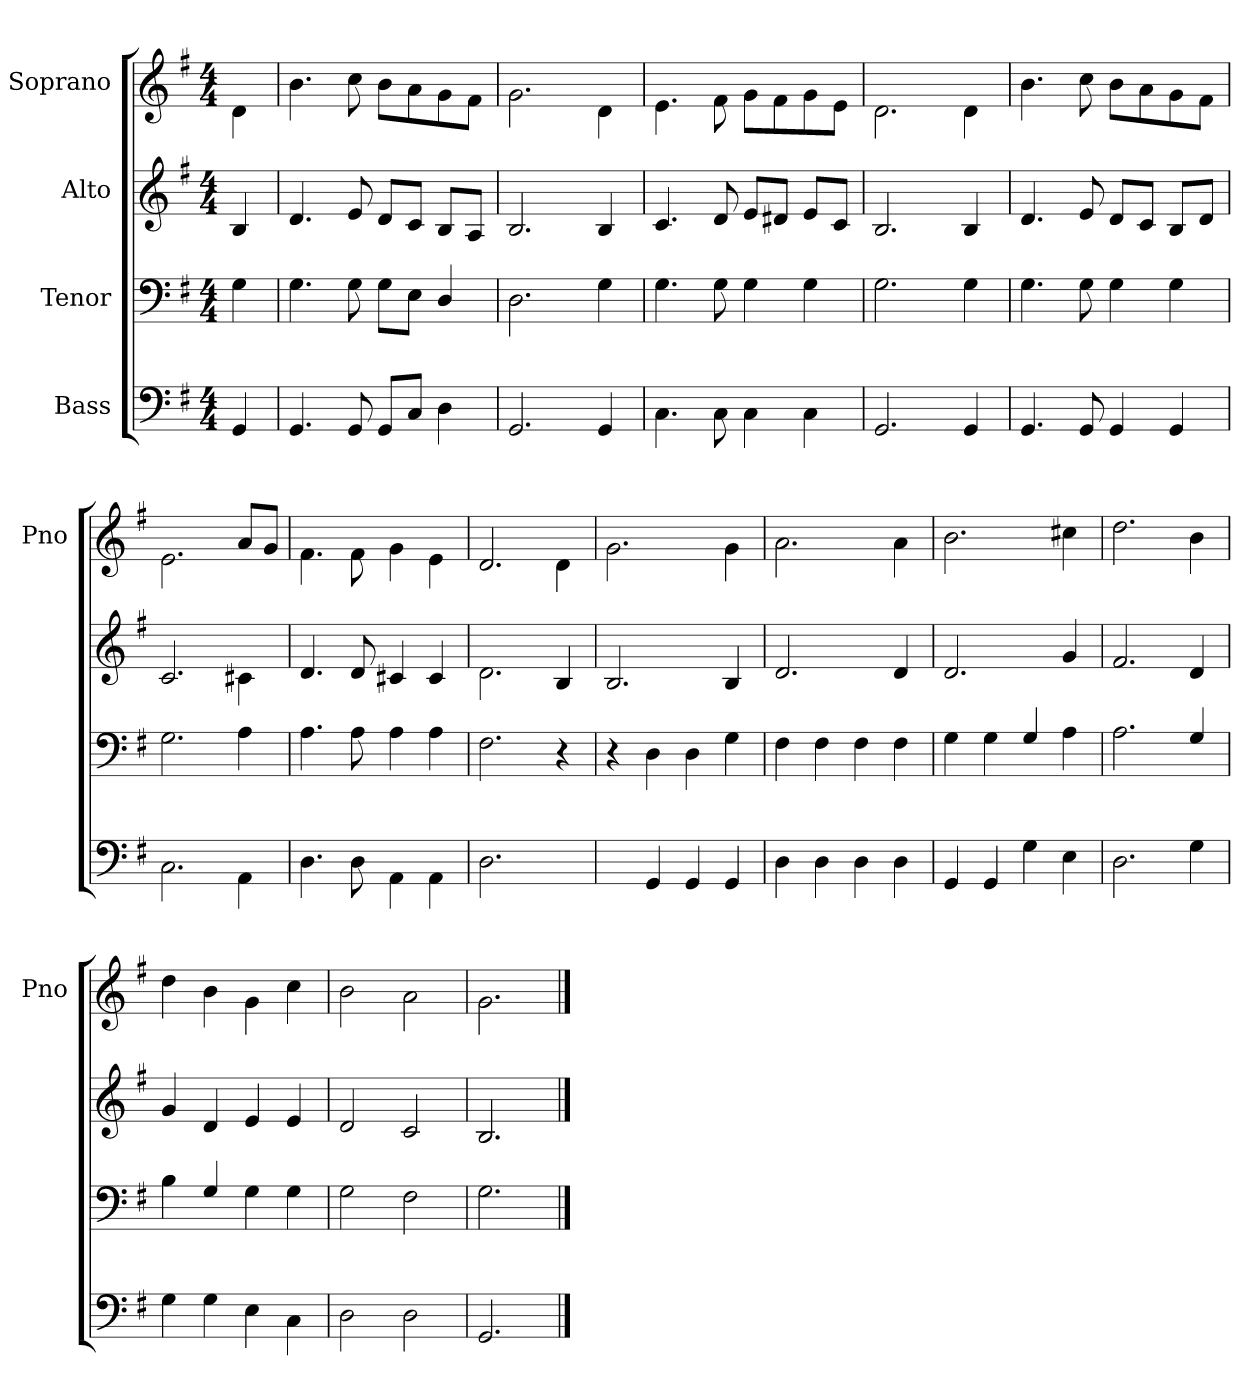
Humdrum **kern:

**kern	**kern	**kern	**kern
*part4	*part3	*part2	*part1
*staff4	*staff3	*staff2	*staff1
*I"Bass	*I"Tenor	*I"Alto	*I"Soprano
*	*	*	*I'Pno
*clefF4	*clefF4	*clefG2	*clefG2
*k[f#]	*k[f#]	*k[f#]	*k[f#]
*G:	*G:	*G:	*G:
*M4/4	*M4/4	*M4/4	*M4/4
=	=	=	=
4GG/	4G\	4B/	4d\
=	=	=	=
4.GG/	4.G\	4.d/	4.b\
8GG/	8G\	8e/	8cc\
8GG/L	8G\L	8d/L	8b\L
8C/J	8E\J	8c/J	8a\
4D\	4D/	8B/L	8g\
.	.	8A/J	8f#\J
=	=	=	=
2.GG/	2.D\	2.B/	2.g\
4GG/	4G\	4B/	4d\
=	=	=	=
4.C\	4.G\	4.c/	4.e\
8C\	8G\	8d/	8f#\
4C\	4G\	8e/L	8g\L
.	.	8d#X/J	8f#\
4C\	4G\	8e/L	8g\
.	.	8c/J	8e\J
=	=	=	=
2.GG/	2.G\	2.B/	2.d\
4GG/	4G\	4B/	4d\
=	=	=	=
4.GG/	4.G\	4.d/	4.b\
8GG/	8G\	8e/	8cc\
4GG/	4G\	8d/L	8b\L
.	.	8c/J	8a\
4GG/	4G\	8B/L	8g\
.	.	8d/J	8f#\J
=	=	=	=
2.C\	2.G\	2.c/	2.e\
4AA\	4A\	4c#X\	8a/L
.	.	.	8g/J
=	=	=	=
4.D\	4.A\	4.d/	4.f#\
8D\	8A\	8d/	8f#\
4AA\	4A\	4c#X/	4g\
4AA\	4A\	4c#/	4e\
=	=	=	=
2.D\	2.F#\	2.d\	2.d/
4ryy	4r	4B/	4d\
=	=	=	=
4ryy	4r	2.B/	2.g\
4GG/	4D\	.	.
4GG/	4D\	.	.
4GG/	4G\	4B/	4g\
=	=	=	=
4D\	4F#\	2.d/	2.a\
4D\	4F#\	.	.
4D\	4F#\	.	.
4D\	4F#\	4d/	4a\
=	=	=	=
4GG/	4G\	2.d/	2.b\
4GG/	4G\	.	.
4G\	4G/	.	.
4E\	4A\	4g/	4cc#X\
=	=	=	=
2.D\	2.A\	2.f#/	2.dd\
4G\	4G/	4d/	4b\
=	=	=	=
4G\	4B\	4g/	4dd\
4G\	4G/	4d/	4b\
4E\	4G\	4e/	4g\
4C\	4G\	4e/	4cc\
=	=	=	=
2D\	2G\	2d/	2b\
2D\	2F#\	2c/	2a\
=	=	=	=
2.GG/	2.G\	2.B/	2.g\
==	==	==	==
*-	*-	*-	*-
